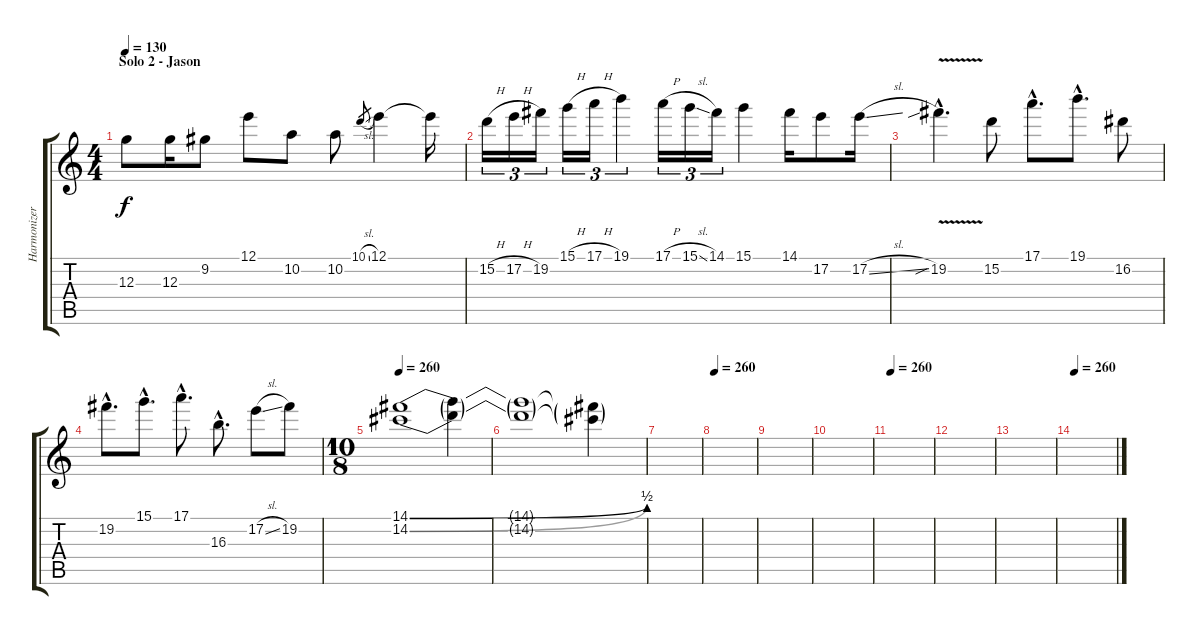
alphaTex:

\track ("Harmonizer" "Harmonizer") {instrument distortionguitar}
\staff {score tabs}
\tuning (E4 B3 G3 D3 A2 E2) {hide}
\ts (4 4)
\section ("" "Solo 2 - Jason")
\tempo 130
\clef g2
\ks c
12.3.8{dy f} 12.3.16 9.2.8 12.1.8 10.2.8 10.2.8 10.1{sl}.8{gr} 12.1.4 12.1{t}.16 |
15.2{h}.16{tu (3 2)} 17.2{h}.16{tu (3 2)} 19.2.16{tu (3 2)} 15.1{h}.16{tu (3 2)} 17.1{h}.16{tu (3 2)} 19.1.4{tu (3 2)} 17.1{h}.16{tu (3 2)} 15.1{sl}.16{tu (3 2)} 14.1.16{tu (3 2)} 15.1.4 14.1.16 17.2.8 17.2{sl}.16 |
19.2{v sib hac}.4{d} 15.2.8 17.1{hac}.8{d} 19.1{hac}.8{d} 16.2.8 |
19.2{hac}.8{d} 15.1{hac}.8{d} 17.1{hac}.8{d} 16.3{hac}.8{d} 17.2{sl}.8 19.2.8 |
\ts (10 8)
\tempo 260
(14.1{be (bend 0 0 60 2)} 14.2{be (bend 0 0 60 2)}).1 (14.1{t} 14.2{t}).4 |
(14.1{t} 14.2{t}).1 (14.1{t} 14.2{t}).4 |
|
\tempo 260
|
|
|
\tempo 260
|
|
|
\tempo 260
